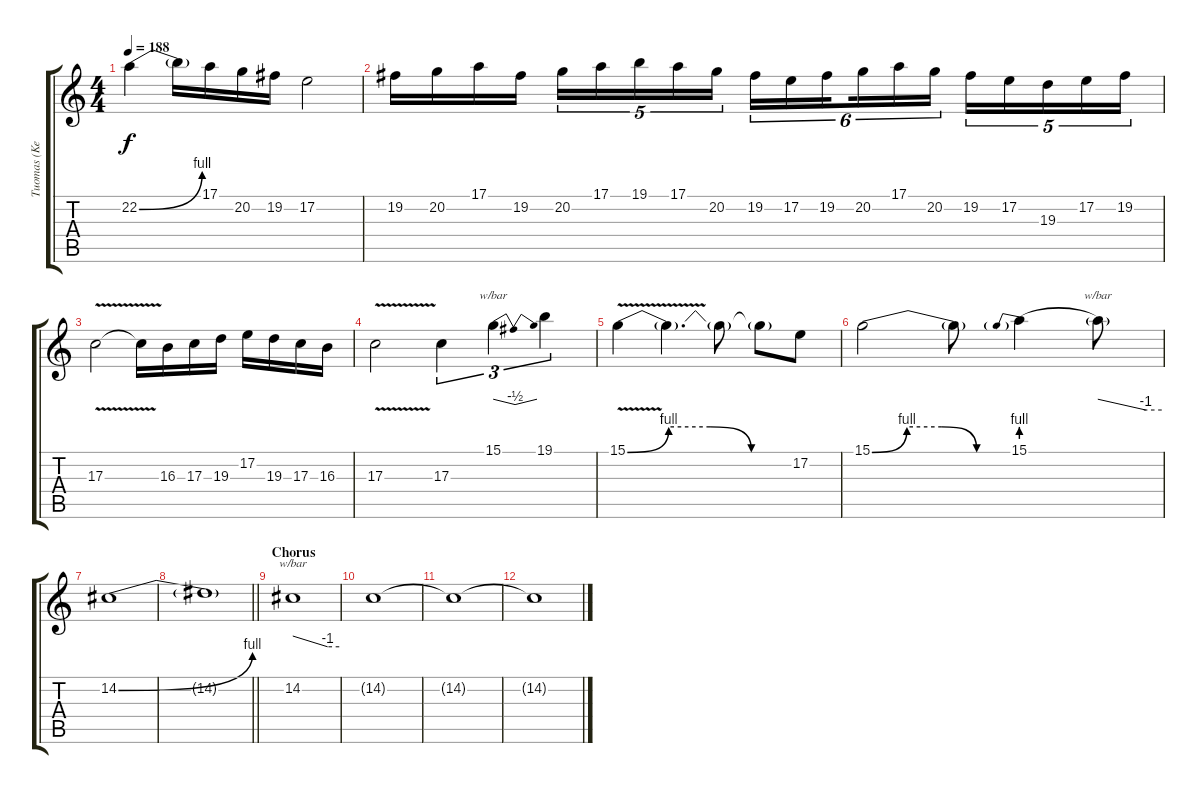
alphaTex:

\track ("Tuomas (Keyboard Solo)" "Tuomas (Ke") {instrument lead3calliope}
\staff {score tabs}
\tuning (E4 B3 G3 D3 A2 E2) {hide}
\ts (4 4)
\tempo 188
\clef g2
\ks c
22.2{be (bend 0 0 60 4)}.4{dy f} 22.2{t}.16 17.1.16 20.2.16 19.2.16 17.2.2 |
19.2.16 20.2.16 17.1.16 19.2.16 20.2.16{tu (5 4)} 17.1.16{tu (5 4)} 19.1.16{tu (5 4)} 17.1.16{tu (5 4)} 20.2.16{tu (5 4)} 19.2.16{tu (6 4)} 17.2.16{tu (6 4)} 19.2.16{tu (6 4) beam splitsecondary} 20.2.16{tu (6 4)} 17.1.16{tu (6 4)} 20.2.16{tu (6 4)} 19.2.16{tu (5 4)} 17.2.16{tu (5 4)} 19.3.16{tu (5 4)} 17.2.16{tu (5 4)} 19.2.16{tu (5 4)} |
17.3{v}.2 17.3{t}.16 16.3.16 17.3.16 19.3.16 17.2.16 19.3.16 17.3.16 16.3.16 |
17.3{v}.2 17.3.4{tu (3 2)} 15.1.4{tu (3 2) tbe (dip default 0 0 30 -2 60 0)} 19.1.4{tu (3 2)} |
15.1{be (custom 0 0 15 4 30 4 45 0 60 0) v}.4 15.1{t}.4{d} 15.1{t}.8 15.1{t}.8 17.2.8 |
15.1{be (custom 0 0 15 4 30 4 45 0 60 0)}.2 15.1{t}.8 15.1{be (prebend 0 4 60 4)}.4 15.1{t}.8{tbe (custom default 0 0 45 -4 60 -4)} |
14.2{be (bend 0 0 60 4)}.1 |
\barLineRight lightlight
14.2{t}.1 |
\section ("" "Chorus")
14.2.1{tbe (custom default 0 0 45 -4 60 -4)} |
14.2{t}.1{volume 6} |
14.2{t}.1{volume 2} |
14.2{t}.1
